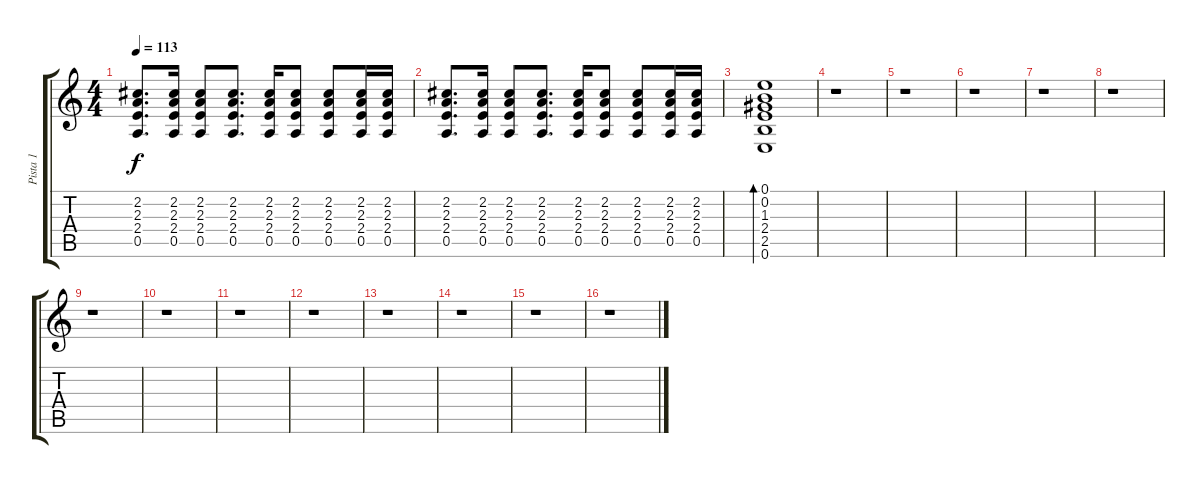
\track ("Pista 1" "Pista 1") {instrument electricguitarclean}
\staff {score tabs}
\tuning (E4 B3 G3 D3 A2 E2) {hide}
\ts (4 4)
\tempo 113
\clef g2
\ks c
(2.2 2.3 2.4 0.5).8{d dy f} (2.2 2.3 2.4 0.5).16 (2.2 2.3 2.4 0.5).8 (2.2 2.3 2.4 0.5).8{d} (2.2 2.3 2.4 0.5).16 (2.2 2.3 2.4 0.5).8 (2.2 2.3 2.4 0.5).8 (2.2 2.3 2.4 0.5).16 (2.2 2.3 2.4 0.5).16 |
(2.2 2.3 2.4 0.5).8{d} (2.2 2.3 2.4 0.5).16 (2.2 2.3 2.4 0.5).8 (2.2 2.3 2.4 0.5).8{d} (2.2 2.3 2.4 0.5).16 (2.2 2.3 2.4 0.5).8 (2.2 2.3 2.4 0.5).8 (2.2 2.3 2.4 0.5).16 (2.2 2.3 2.4 0.5).16 |
(0.1 0.2 1.3 2.4 2.5 0.6).1{bd 240} |
r.1 |
r.1 |
r.1 |
r.1 |
r.1 |
r.1 |
r.1 |
r.1 |
r.1 |
r.1 |
r.1 |
r.1 |
r.1
